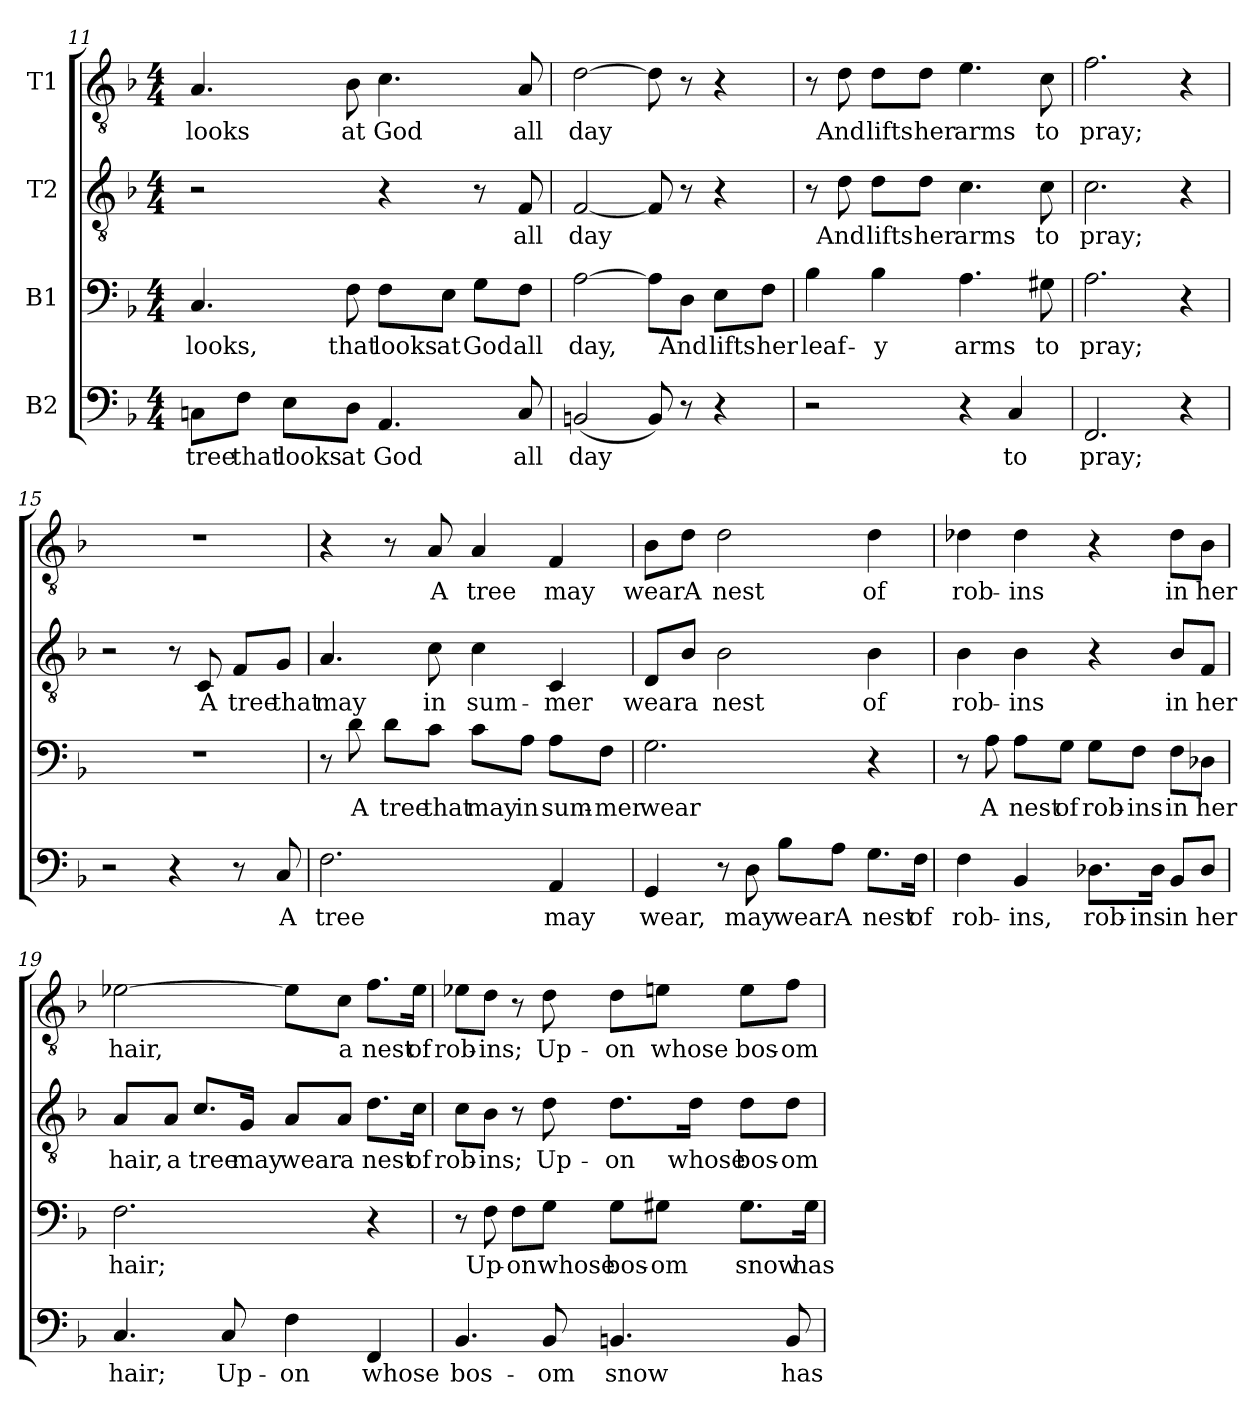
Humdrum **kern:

**kern	**text	**kern	**text	**kern	**text	**kern	**text
*part4	*part4	*part3	*part3	*part2	*part2	*part1	*part1
*staff4	*staff4	*staff3	*staff3	*staff2	*staff2	*staff1	*staff1
*I"B2	*	*I"B1	*	*I"T2	*	*I"T1	*
*clefF4	*	*clefF4	*	*clefGv2	*	*clefGv2	*
*k[b-]	*	*k[b-]	*	*k[b-]	*	*k[b-]	*
*F:	*	*F:	*	*F:	*	*F:	*
*M4/4	*	*M4/4	*	*M4/4	*	*M4/4	*
=11	=11	=11	=11	=11	=11	=11	=11
8Cn\L	tree	4.C	looks,	2r	.	4.A	looks
8F\J	that	.	.	.	.	.	.
8E\L	looks	.	.	.	.	.	.
8D\J	at	8F	that	.	.	8B-	at
4.AA	God	8F\L	looks	4r	.	4.c	God
.	.	8E\J	at	.	.	.	.
.	.	8G\L	God	8r	.	.	.
8C	all	8F\J	all	8F	all	8A	all
=12	=12	=12	=12	=12	=12	=12	=12
(<2BBn	day	[2A	day,	[2F	day	[2d	day
8BB)	.	8A\L]	.	8F]	.	8d]	.
8r	.	8D\J	And	8r	.	8r	.
4r	.	8E\L	lifts	4r	.	4r	.
.	.	8F\J	her	.	.	.	.
=13	=13	=13	=13	=13	=13	=13	=13
2r	.	4B-	leaf-	8r	.	8r	.
.	.	.	.	8d	And	8d	And
.	.	4B-	-y	8d\L	lifts	8d\L	lifts
.	.	.	.	8d\J	her	8d\J	her
4r	.	4.A	arms	4.c	arms	4.e	arms
4C	to	.	.	.	.	.	.
.	.	8G#X	to	8c	to	8c	to
=14	=14	=14	=14	=14	=14	=14	=14
2.FF	pray;	2.A	pray;	2.c	pray;	2.f	pray;
4r	.	4r	.	4r	.	4r	.
=15	=15	=15	=15	=15	=15	=15	=15
2r	.	1r	.	2r	.	1r	.
4r	.	.	.	8r	.	.	.
.	.	.	.	8C	A	.	.
8r	.	.	.	8F/L	tree	.	.
8C	A	.	.	8G/J	that	.	.
=16	=16	=16	=16	=16	=16	=16	=16
2.F	tree	8r	.	4.A	may	4r	.
.	.	8d	A	.	.	.	.
.	.	8d\L	tree	.	.	8r	.
.	.	8c\J	that	8c	in	8A	A
.	.	8c\L	may	4c	sum-	4A	tree
.	.	8A\J	in	.	.	.	.
4AA	may	8A\L	sum-	4C	-mer	4F	may
.	.	8F\J	-mer	.	.	.	.
=17	=17	=17	=17	=17	=17	=17	=17
4GG	wear,	2.G	wear	8D/L	wear	8B-\L	wear
.	.	.	.	8B-/J	a	8d\J	A
8r	.	.	.	2B-	nest	2d	nest
8D	may	.	.	.	.	.	.
8B-\L	wear	.	.	.	.	.	.
8A\J	A	.	.	.	.	.	.
8.G\L	nest	4r	.	4B-	of	4d	of
16F\Jk	of	.	.	.	.	.	.
=18	=18	=18	=18	=18	=18	=18	=18
4F	rob-	8r	.	4B-	rob-	4d-X	rob-
.	.	8A	A	.	.	.	.
4BB-	-ins,	8A\L	nest	4B-	-ins	4d-	-ins
.	.	8G\J	of	.	.	.	.
8.D-X\L	rob-	8G\L	rob-	4r	.	4r	.
.	.	8F\J	-ins	.	.	.	.
16D-\Jk	-ins	.	.	.	.	.	.
8BB-/L	in	8F\L	in	8B-/L	in	8d-\L	in
8D-/J	her	8D-X\J	her	8F/J	her	8B-\J	her
=19	=19	=19	=19	=19	=19	=19	=19
4.C	hair;	2.F	hair;	8A/L	hair,	[2e-X	hair,
.	.	.	.	8A/J	a	.	.
.	.	.	.	8.c/L	tree	.	.
8C	Up-	.	.	.	.	.	.
.	.	.	.	16G/Jk	may	.	.
4F	-on	.	.	8A/L	wear	8e-\L]	.
.	.	.	.	8A/J	a	8c\J	a
4FF	whose	4r	.	8.d\L	nest	8.f\L	nest
.	.	.	.	16c\Jk	of	16e-\Jk	of
=20	=20	=20	=20	=20	=20	=20	=20
4.BB-	bos-	8r	.	8c\L	rob-	8e-X\L	rob-
.	.	8F	Up-	8B-\J	-ins;	8d\J	-ins;
.	.	8F\L	-on	8r	.	8r	.
8BB-	-om	8G\J	whose	8d	Up-	8d	Up-
4.BBn	snow	8G\L	bos-	8.d\L	-on	8d\L	-on
.	.	8G#X\J	-om	.	.	8en\J	whose
.	.	.	.	16d\Jk	whose	.	.
.	.	8.G#\L	snow	8d\L	bos-	8e\L	bos-
8BB	has	.	.	8d\J	-om	8f\J	-om
.	.	16G#\Jk	has	.	.	.	.
=	=	=	=	=	=	=	=
*-	*-	*-	*-	*-	*-	*-	*-
